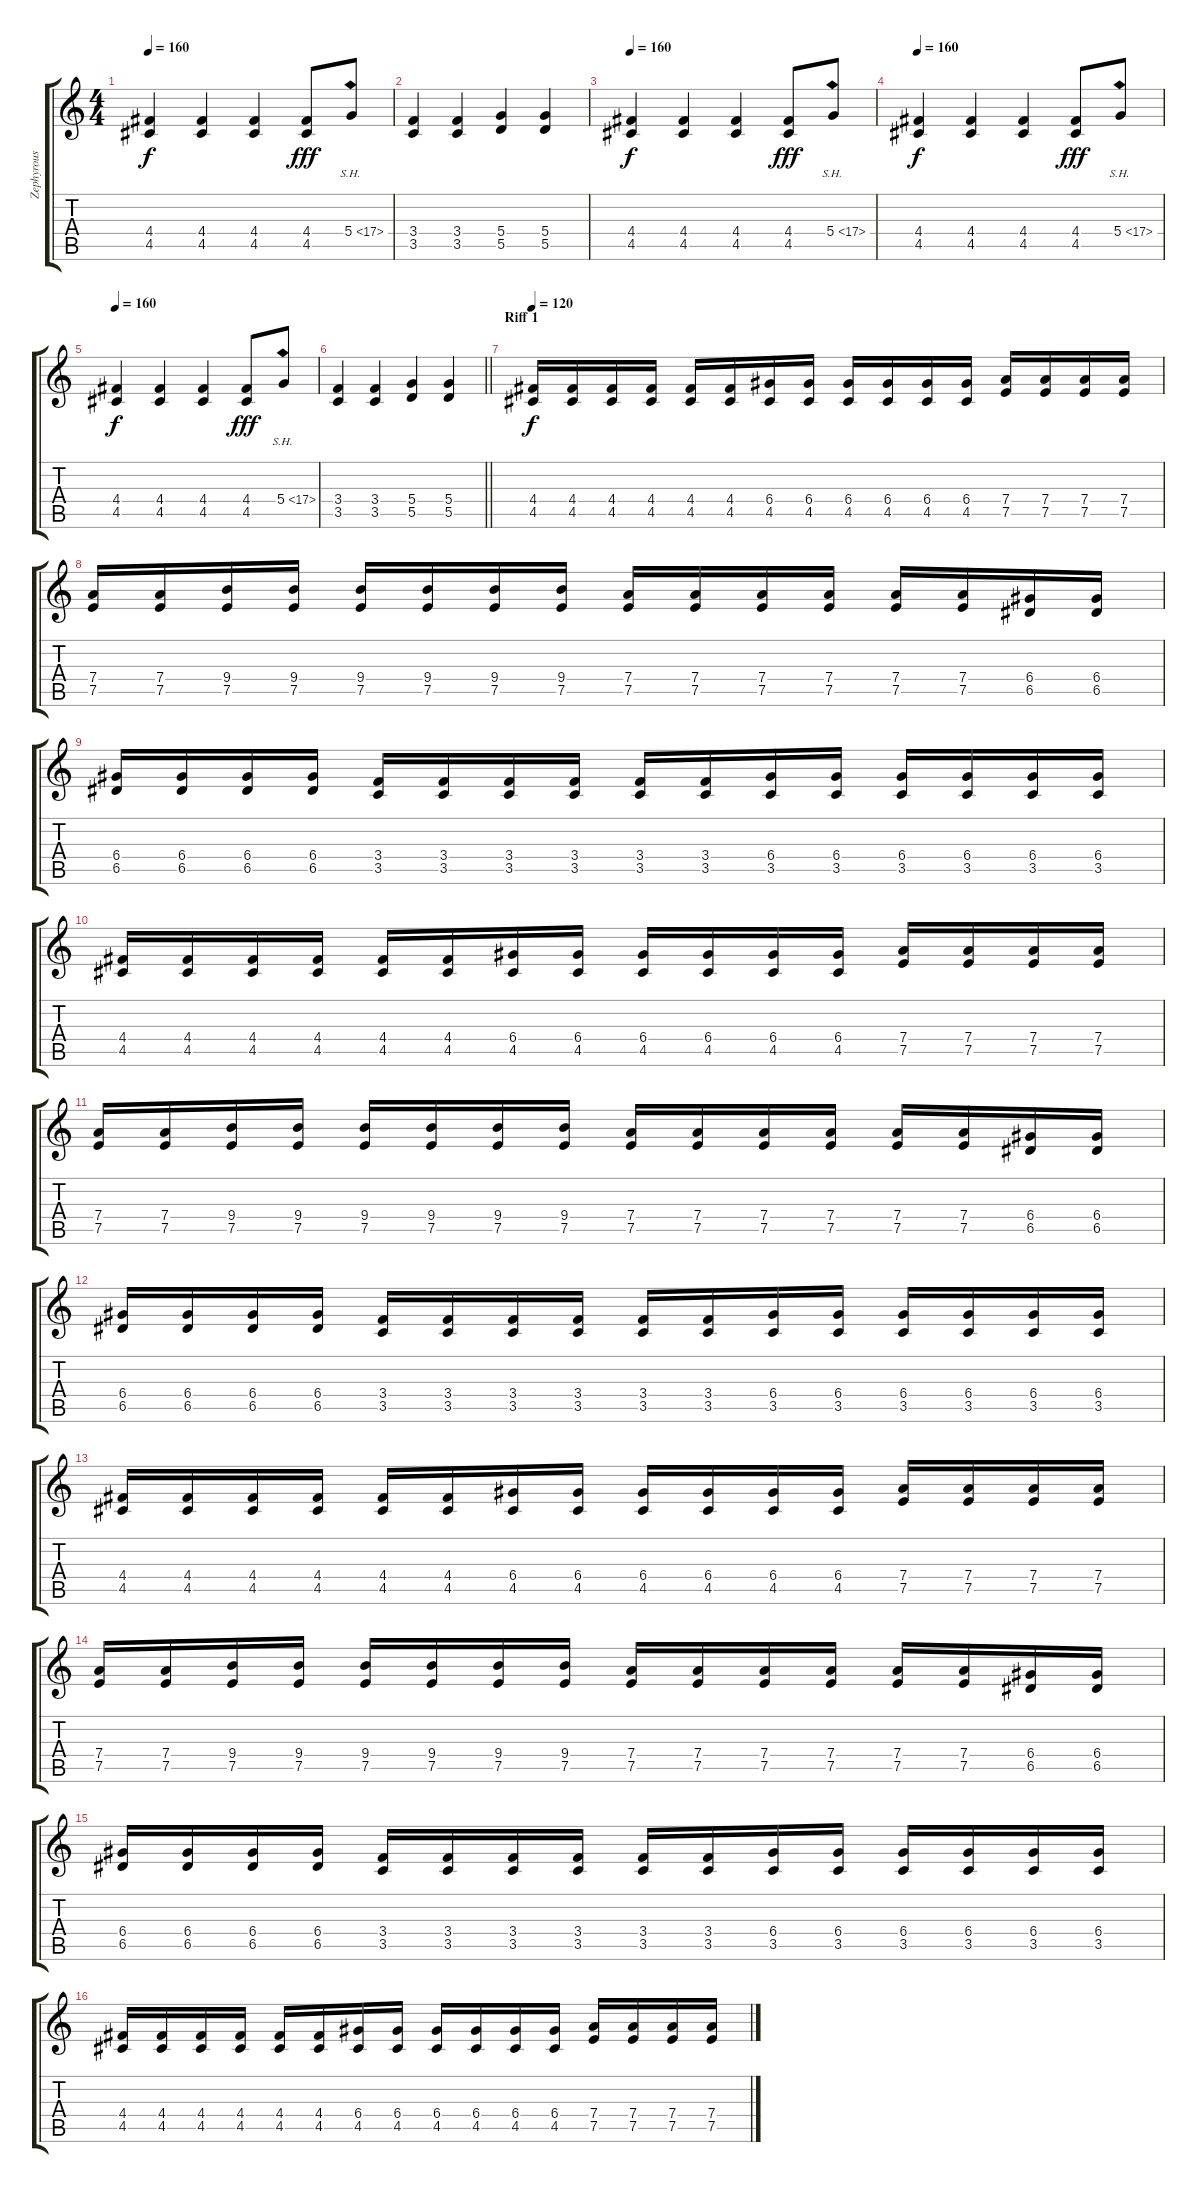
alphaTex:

\track ("Zephyrous" "Zephyrous") {instrument overdrivenguitar}
\staff {score tabs}
\tuning (E4 B3 G3 D3 A2 E2) {hide}
\ts (4 4)
\tempo 160
\clef g2
\ks c
(4.4 4.5).4{dy f} (4.4 4.5).4 (4.4 4.5).4 (4.4 4.5).8{dy fff} 5.4{sh 12}.8 |
(3.4 3.5).4 (3.4 3.5).4 (5.4 5.5).4 (5.4 5.5).4 |
\tempo 160
(4.4 4.5).4{dy f} (4.4 4.5).4 (4.4 4.5).4 (4.4 4.5).8{dy fff} 5.4{sh 12}.8 |
\tempo 160
(4.4 4.5).4{dy f} (4.4 4.5).4 (4.4 4.5).4 (4.4 4.5).8{dy fff} 5.4{sh 12}.8 |
\tempo 160
(4.4 4.5).4{dy f} (4.4 4.5).4 (4.4 4.5).4 (4.4 4.5).8{dy fff} 5.4{sh 12}.8 |
\barLineRight lightlight
(3.4 3.5).4 (3.4 3.5).4 (5.4 5.5).4 (5.4 5.5).4 |
\section ("" "Riff 1")
\tempo 120
(4.4 4.5).16{dy f} (4.4 4.5).16 (4.4 4.5).16 (4.4 4.5).16 (4.4 4.5).16 (4.4 4.5).16 (6.4 4.5).16 (6.4 4.5).16 (6.4 4.5).16 (6.4 4.5).16 (6.4 4.5).16 (6.4 4.5).16 (7.4 7.5).16 (7.4 7.5).16 (7.4 7.5).16 (7.4 7.5).16 |
(7.4 7.5).16 (7.4 7.5).16 (9.4 7.5).16 (9.4 7.5).16 (9.4 7.5).16 (9.4 7.5).16 (9.4 7.5).16 (9.4 7.5).16 (7.4 7.5).16 (7.4 7.5).16 (7.4 7.5).16 (7.4 7.5).16 (7.4 7.5).16 (7.4 7.5).16 (6.4 6.5).16 (6.4 6.5).16 |
(6.4 6.5).16 (6.4 6.5).16 (6.4 6.5).16 (6.4 6.5).16 (3.4 3.5).16 (3.4 3.5).16 (3.4 3.5).16 (3.4 3.5).16 (3.4 3.5).16 (3.4 3.5).16 (6.4 3.5).16 (6.4 3.5).16 (6.4 3.5).16 (6.4 3.5).16 (6.4 3.5).16 (6.4 3.5).16 |
(4.4 4.5).16 (4.4 4.5).16 (4.4 4.5).16 (4.4 4.5).16 (4.4 4.5).16 (4.4 4.5).16 (6.4 4.5).16 (6.4 4.5).16 (6.4 4.5).16 (6.4 4.5).16 (6.4 4.5).16 (6.4 4.5).16 (7.4 7.5).16 (7.4 7.5).16 (7.4 7.5).16 (7.4 7.5).16 |
(7.4 7.5).16 (7.4 7.5).16 (9.4 7.5).16 (9.4 7.5).16 (9.4 7.5).16 (9.4 7.5).16 (9.4 7.5).16 (9.4 7.5).16 (7.4 7.5).16 (7.4 7.5).16 (7.4 7.5).16 (7.4 7.5).16 (7.4 7.5).16 (7.4 7.5).16 (6.4 6.5).16 (6.4 6.5).16 |
(6.4 6.5).16 (6.4 6.5).16 (6.4 6.5).16 (6.4 6.5).16 (3.4 3.5).16 (3.4 3.5).16 (3.4 3.5).16 (3.4 3.5).16 (3.4 3.5).16 (3.4 3.5).16 (6.4 3.5).16 (6.4 3.5).16 (6.4 3.5).16 (6.4 3.5).16 (6.4 3.5).16 (6.4 3.5).16 |
(4.4 4.5).16 (4.4 4.5).16 (4.4 4.5).16 (4.4 4.5).16 (4.4 4.5).16 (4.4 4.5).16 (6.4 4.5).16 (6.4 4.5).16 (6.4 4.5).16 (6.4 4.5).16 (6.4 4.5).16 (6.4 4.5).16 (7.4 7.5).16 (7.4 7.5).16 (7.4 7.5).16 (7.4 7.5).16 |
(7.4 7.5).16 (7.4 7.5).16 (9.4 7.5).16 (9.4 7.5).16 (9.4 7.5).16 (9.4 7.5).16 (9.4 7.5).16 (9.4 7.5).16 (7.4 7.5).16 (7.4 7.5).16 (7.4 7.5).16 (7.4 7.5).16 (7.4 7.5).16 (7.4 7.5).16 (6.4 6.5).16 (6.4 6.5).16 |
(6.4 6.5).16 (6.4 6.5).16 (6.4 6.5).16 (6.4 6.5).16 (3.4 3.5).16 (3.4 3.5).16 (3.4 3.5).16 (3.4 3.5).16 (3.4 3.5).16 (3.4 3.5).16 (6.4 3.5).16 (6.4 3.5).16 (6.4 3.5).16 (6.4 3.5).16 (6.4 3.5).16 (6.4 3.5).16 |
(4.4 4.5).16 (4.4 4.5).16 (4.4 4.5).16 (4.4 4.5).16 (4.4 4.5).16 (4.4 4.5).16 (6.4 4.5).16 (6.4 4.5).16 (6.4 4.5).16 (6.4 4.5).16 (6.4 4.5).16 (6.4 4.5).16 (7.4 7.5).16 (7.4 7.5).16 (7.4 7.5).16 (7.4 7.5).16
